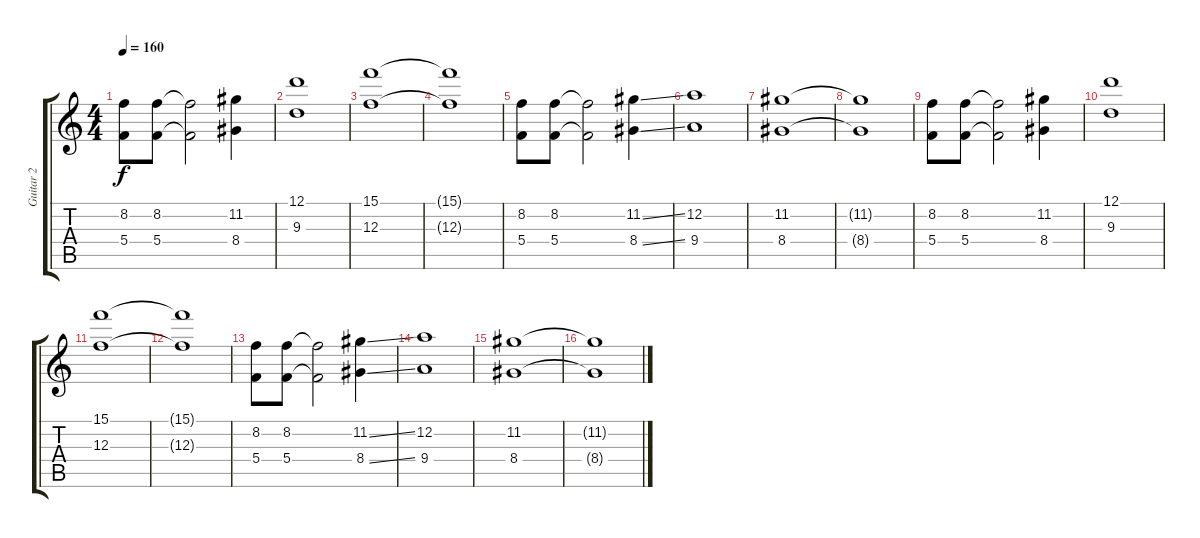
\track ("Guitar 2" "Guitar 2") {instrument distortionguitar}
\staff {score tabs}
\tuning (D4 A3 F3 C3 G2 C2) {hide}
\ts (4 4)
\tempo 160
\clef g2
\ks c
(8.2 5.4).8{dy f} (8.2 5.4).8 (8.2{t} 5.4{t}).2 (11.2 8.4).4 |
(12.1 9.3).1 |
(15.1 12.3).1 |
(15.1{t} 12.3{t}).1 |
(8.2 5.4).8 (8.2 5.4).8 (8.2{t} 5.4{t}).2 (11.2{ss} 8.4{ss}).4 |
(12.2 9.4).1 |
(11.2 8.4).1 |
(11.2{t} 8.4{t}).1 |
(8.2 5.4).8 (8.2 5.4).8 (8.2{t} 5.4{t}).2 (11.2 8.4).4 |
(12.1 9.3).1 |
(15.1 12.3).1 |
(15.1{t} 12.3{t}).1 |
(8.2 5.4).8 (8.2 5.4).8 (8.2{t} 5.4{t}).2 (11.2{ss} 8.4{ss}).4 |
(12.2 9.4).1 |
(11.2 8.4).1 |
(11.2{t} 8.4{t}).1
